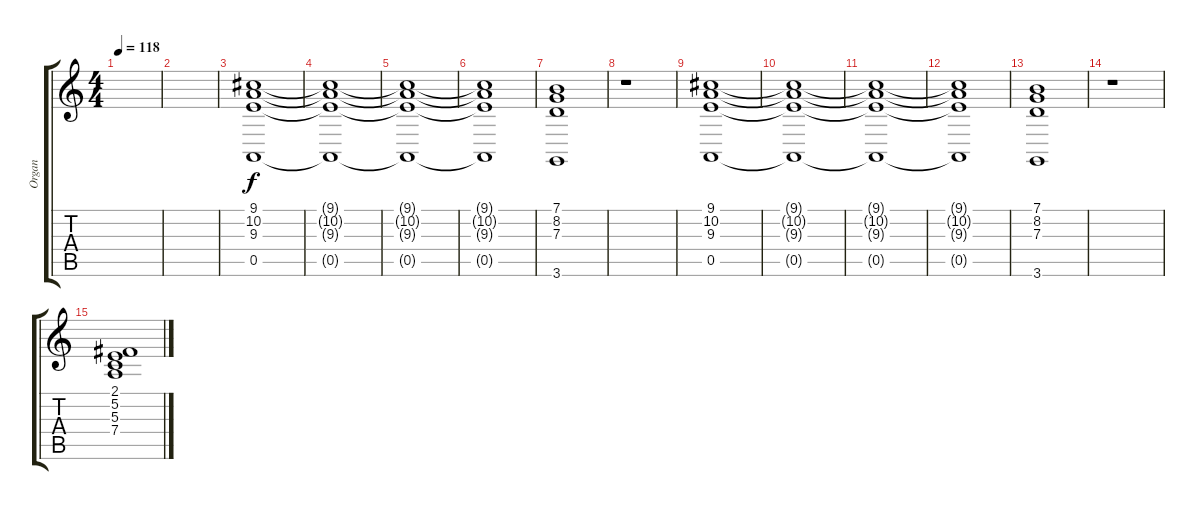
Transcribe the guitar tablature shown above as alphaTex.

\track ("Organ" "Organ") {instrument recorder}
\staff {score tabs}
\tuning (E4 B3 G3 D3 A2 E2) {hide}
\ts (4 4)
\tempo 118
\clef g2
\ks c
|
|
(9.1 10.2 9.3 0.5).1 |
(9.1{t} 10.2{t} 9.3{t} 0.5{t}).1 |
(9.1{t} 10.2{t} 9.3{t} 0.5{t}).1 |
(9.1{t} 10.2{t} 9.3{t} 0.5{t}).1 |
(7.1 8.2 7.3 3.6).1 |
r.1 |
(9.1 10.2 9.3 0.5).1 |
(9.1{t} 10.2{t} 9.3{t} 0.5{t}).1 |
(9.1{t} 10.2{t} 9.3{t} 0.5{t}).1 |
(9.1{t} 10.2{t} 9.3{t} 0.5{t}).1 |
(7.1 8.2 7.3 3.6).1 |
r.1 |
(2.1 5.2 5.3 7.4).1
